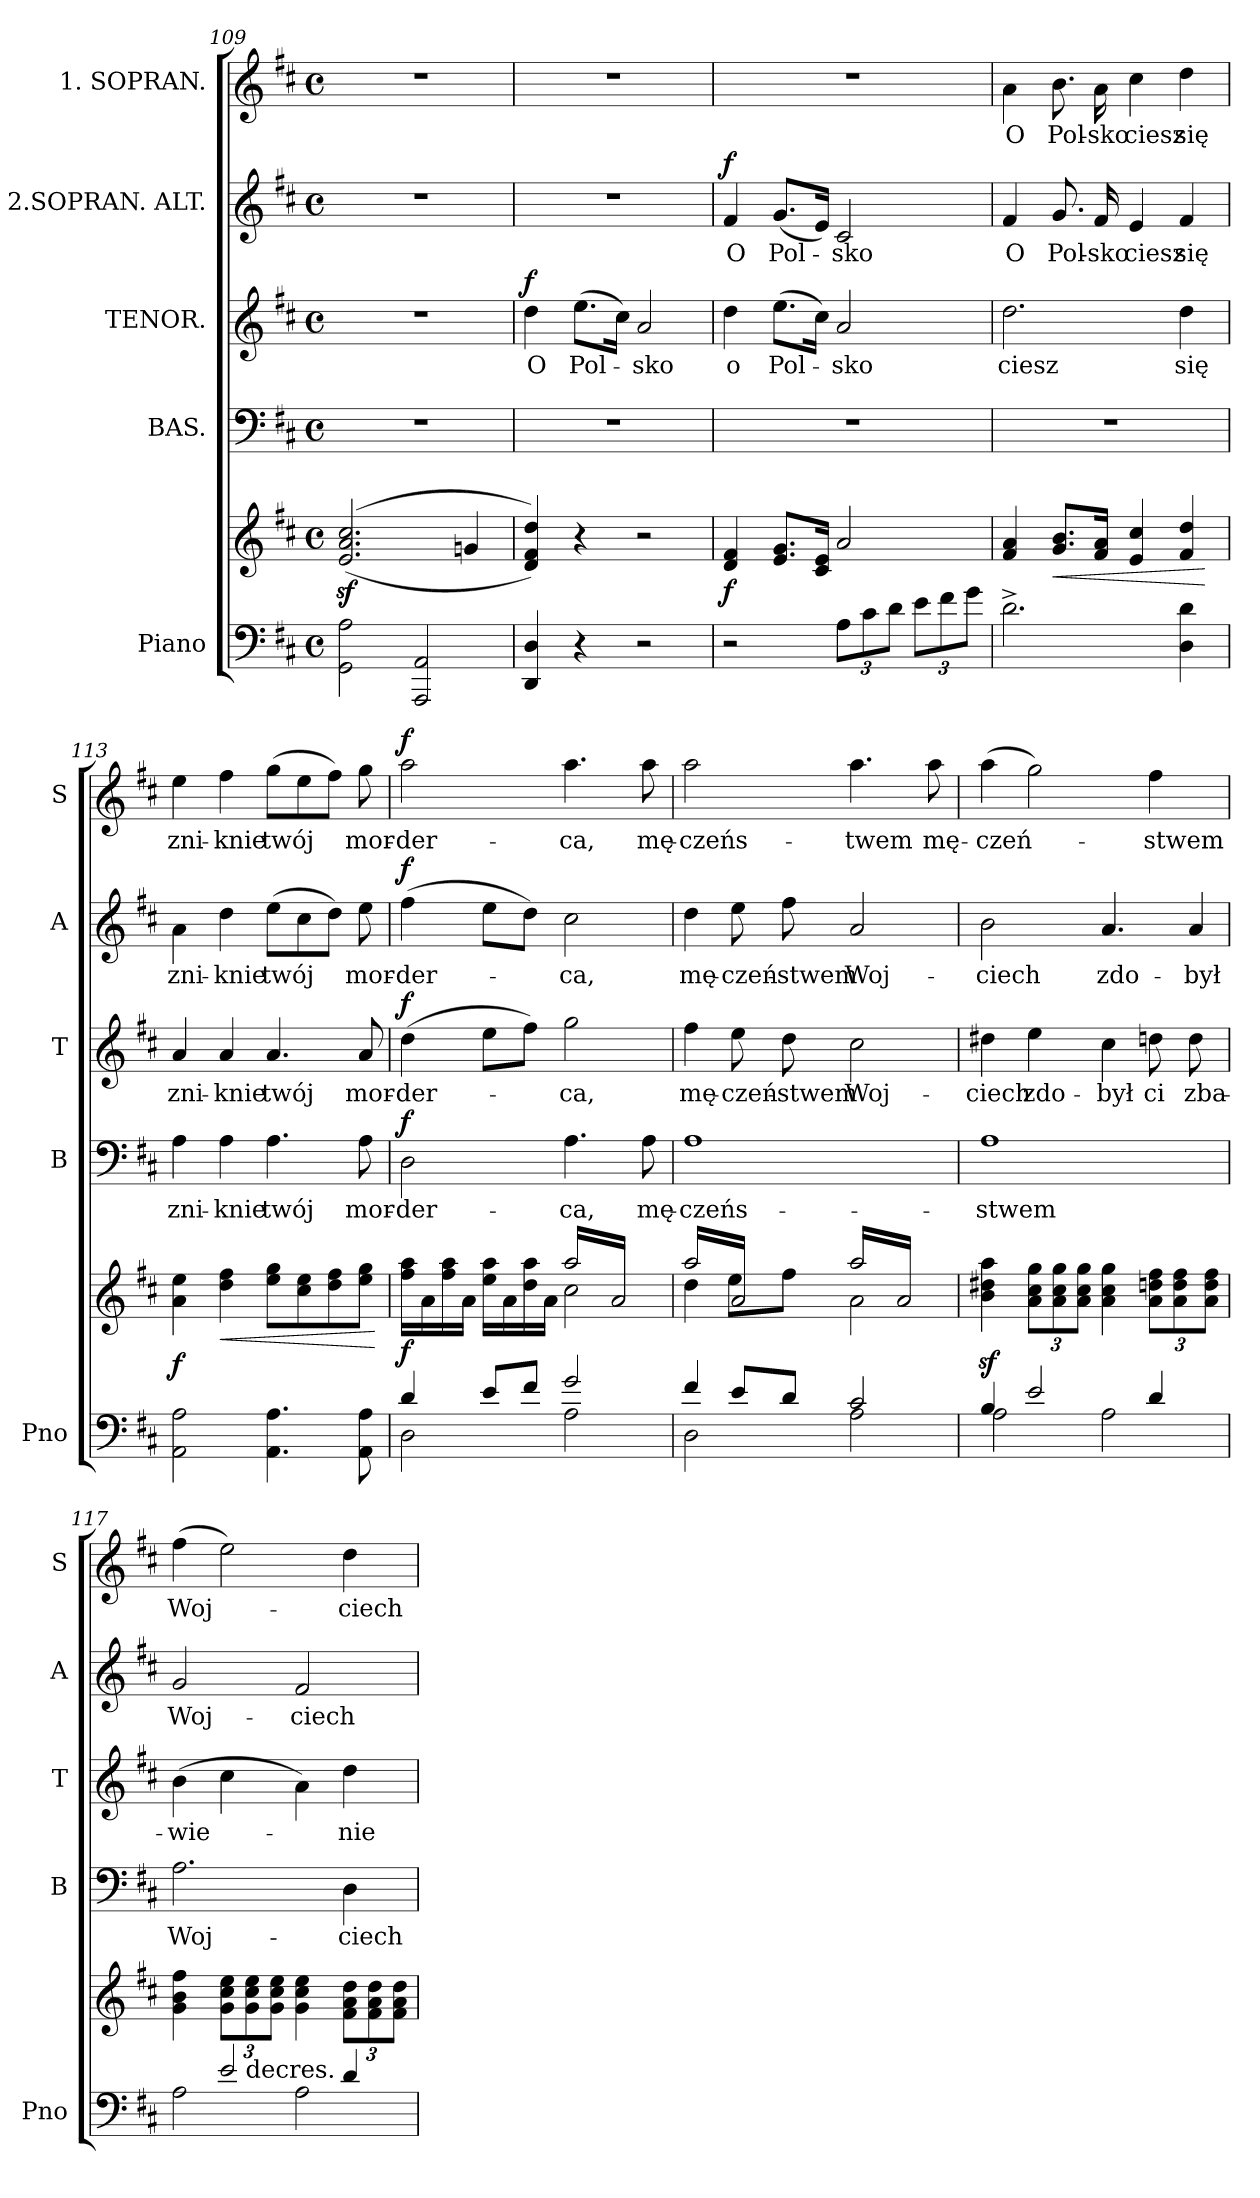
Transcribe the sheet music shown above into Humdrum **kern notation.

**kern	**kern	**dynam	**kern	**text	**dynam	**kern	**text	**dynam	**kern	**text	**dynam	**kern	**text	**dynam
*part5	*part5	*part5	*part4	*part4	*part4	*part3	*part3	*part3	*part2	*part2	*part2	*part1	*part1	*part1
*staff6	*staff5	*staff5/6	*staff4	*staff4	*staff4	*staff3	*staff3	*staff3	*staff2	*staff2	*staff2	*staff1	*staff1	*staff1
*I"Piano	*	*	*I"BAS.	*	*	*I"TENOR.	*	*	*I"2.SOPRAN. ALT.	*	*	*I"1. SOPRAN.	*	*
*I'Pno	*	*	*I'B	*	*	*I'T	*	*	*I'A	*	*	*I'S	*	*
*clefF4	*clefG2	*	*clefF4	*	*	*clefG2	*	*	*clefG2	*	*	*clefG2	*	*
*	*	*	*	*	*	*ITrd8c12	*	*	*	*	*	*	*	*
*k[f#c#]	*k[f#c#]	*	*k[f#c#]	*	*	*k[f#c#]	*	*	*k[f#c#]	*	*	*k[f#c#]	*	*
*M4/4	*M4/4	*	*M4/4	*	*	*M4/4	*	*	*M4/4	*	*	*M4/4	*	*
*met(c)	*met(c)	*	*met(c)	*	*	*met(c)	*	*	*met(c)	*	*	*met(c)	*	*
=109	=109	=109	=109	=109	=109	=109	=109	=109	=109	=109	=109	=109	=109	=109
2GG\ 2A\	(<(>2.ez/ 2.az/ 2.cc#z/	.	1r	.	.	1r	.	.	1r	.	.	1r	.	.
2AAA/ 2AA/	.	.	.	.	.	.	.	.	.	.	.	.	.	.
.	4gn/	.	.	.	.	.	.	.	.	.	.	.	.	.
=110	=110	=110	=110	=110	=110	=110	=110	=110	=110	=110	=110	=110	=110	=110
!	!	!	!	!	!	!	!	!LO:DY:a	!	!	!	!	!	!
4DD/ 4D/	4d/ 4f#/ 4dd/))	.	1r	.	.	4d\	O	f	1r	.	.	1r	.	.
4r	4r	.	.	.	.	(8.e\L	Pol-	.	.	.	.	.	.	.
.	.	.	.	.	.	16c#\Jk)	.	.	.	.	.	.	.	.
2r	2r	.	.	.	.	2A/	-sko	.	.	.	.	.	.	.
=111	=111	=111	=111	=111	=111	=111	=111	=111	=111	=111	=111	=111	=111	=111
!	!	!	!	!	!	!	!	!	!	!	!LO:DY:a	!	!	!
2r	4d/ 4f#/	f	1r	.	.	4d\	o	.	4f#/	O	f	1r	.	.
.	8.e/ 8.g/L	.	.	.	.	(8.e\L	Pol-	.	(8.g/L	Pol-	.	.	.	.
.	16c#/ 16e/Jk	.	.	.	.	16c#\Jk)	.	.	16e/Jk)	.	.	.	.	.
12A\L	2a/	.	.	.	.	2A/	-sko	.	2c#/	-sko	.	.	.	.
12c#\	.	.	.	.	.	.	.	.	.	.	.	.	.	.
12d\J	.	.	.	.	.	.	.	.	.	.	.	.	.	.
12e\L	.	.	.	.	.	.	.	.	.	.	.	.	.	.
12f#\	.	.	.	.	.	.	.	.	.	.	.	.	.	.
12g\J	.	.	.	.	.	.	.	.	.	.	.	.	.	.
=112	=112	=112	=112	=112	=112	=112	=112	=112	=112	=112	=112	=112	=112	=112
2.d^>\	4f#/ 4a/	.	1r	.	.	2.d\	ciesz	.	4f#/	O	.	4a\	O	.
!	!	!LO:HP:b	!	!	!	!	!	!	!	!	!	!	!	!
.	8.g/ 8.b/L	<	.	.	.	.	.	.	8.g/	Pol-	.	8.b\	Pol-	.
.	16f#/ 16a/Jk	.	.	.	.	.	.	.	16f#/	-sko	.	16a\	-sko	.
.	4e/ 4cc#/	.	.	.	.	.	.	.	4e/	ciesz	.	4cc#\	ciesz	.
4D\ 4d\	4f#/ 4dd/	.	.	.	.	4d\	się	.	4f#/	się	.	4dd\	się	.
.	.	[	.	.	.	.	.	.	.	.	.	.	.	.
=113	=113	=113	=113	=113	=113	=113	=113	=113	=113	=113	=113	=113	=113	=113
2AA\ 2A\	4a\ 4ee\	f	4A\	zni-	.	4A/	zni-	.	4a\	zni-	.	4ee\	zni-	.
!	!	!LO:HP:b	!	!	!	!	!	!	!	!	!	!	!	!
.	4dd\ 4ff#\	<	4A\	-knie	.	4A/	-knie	.	4dd\	-knie	.	4ff#\	-knie	.
4.AA\ 4.A\	8ee\ 8gg\L	.	4.A\	twój	.	4.A/	twój	.	(8ee\L	twój	.	(8gg\L	twój	.
.	8cc#\ 8ee\	.	.	.	.	.	.	.	8cc#\	.	.	8ee\	.	.
.	8dd\ 8ff#\	.	.	.	.	.	.	.	8dd\J)	.	.	8ff#\J)	.	.
8AA\ 8A\	8ee\ 8gg\J	.	8A\	mor-	.	8A/	mor-	.	8ee\	mor-	.	8gg\	mor-	.
.	.	[	.	.	.	.	.	.	.	.	.	.	.	.
=114	=114	=114	=114	=114	=114	=114	=114	=114	=114	=114	=114	=114	=114	=114
*^	*^	*	*	*	*	*	*	*	*	*	*	*	*	*
!	!	!	!	!	!	!	!LO:DY:a	!	!	!LO:DY:a	!	!	!LO:DY:a	!	!	!LO:DY:a
4d/	2D\	16ff#\ 16aa\LL	2ryy	f	2D\	-der-	f	(4d\	-der-	f	(4ff#\	-der-	f	2aa\	-der-	f
.	.	16a\	.	.	.	.	.	.	.	.	.	.	.	.	.	.
.	.	16ff#\ 16aa\	.	.	.	.	.	.	.	.	.	.	.	.	.	.
.	.	16a\JJ	.	.	.	.	.	.	.	.	.	.	.	.	.	.
8e/L	.	16ee\ 16aa\LL	.	.	.	.	.	8e\L	.	.	8ee\L	.	.	.	.	.
.	.	16a\	.	.	.	.	.	.	.	.	.	.	.	.	.	.
8f#/J	.	16dd\ 16aa\	.	.	.	.	.	8f#\J)	.	.	8dd\J)	.	.	.	.	.
.	.	16a\JJ	.	.	.	.	.	.	.	.	.	.	.	.	.	.
*	*	*tremolo	*	*	*	*	*	*	*	*	*	*	*	*	*	*
2g/	2A\	16aa/LL	2cc#\	.	4.A\	-ca,	.	2g\	-ca,	.	2cc#\	-ca,	.	4.aa\	-ca,	.
.	.	16a/	.	.	.	.	.	.	.	.	.	.	.	.	.	.
.	.	16aa/	.	.	.	.	.	.	.	.	.	.	.	.	.	.
.	.	16a/	.	.	.	.	.	.	.	.	.	.	.	.	.	.
.	.	16aa/	.	.	.	.	.	.	.	.	.	.	.	.	.	.
.	.	16a/	.	.	.	.	.	.	.	.	.	.	.	.	.	.
.	.	16aa/	.	.	8A\	mę-	.	.	.	.	.	.	.	8aa\	mę-	.
.	.	16a/JJ	.	.	.	.	.	.	.	.	.	.	.	.	.	.
=115	=115	=115	=115	=115	=115	=115	=115	=115	=115	=115	=115	=115	=115	=115	=115	=115
4f#/	2D\	16aa/LL	4dd\	.	1A	-czeńs-	.	4f#\	mę-	.	4dd\	mę-	.	2aa\	-czeńs-	.
.	.	16a/	.	.	.	.	.	.	.	.	.	.	.	.	.	.
.	.	16aa/	.	.	.	.	.	.	.	.	.	.	.	.	.	.
.	.	16a/	.	.	.	.	.	.	.	.	.	.	.	.	.	.
8e/L	.	16aa/	8ee\L	.	.	.	.	8e\	-czeń-	.	8ee\	-czeń-	.	.	.	.
.	.	16a/	.	.	.	.	.	.	.	.	.	.	.	.	.	.
8d/J	.	16aa/	8ff#\J	.	.	.	.	8d\	-stwem	.	8ff#\	-stwem	.	.	.	.
.	.	16a/JJ	.	.	.	.	.	.	.	.	.	.	.	.	.	.
2c#/	2A\	16aa/LL	2a\	.	.	.	.	2c#\	Woj-	.	2a/	Woj-	.	4.aa\	-twem	.
.	.	16a/	.	.	.	.	.	.	.	.	.	.	.	.	.	.
.	.	16aa/	.	.	.	.	.	.	.	.	.	.	.	.	.	.
.	.	16a/	.	.	.	.	.	.	.	.	.	.	.	.	.	.
.	.	16aa/	.	.	.	.	.	.	.	.	.	.	.	.	.	.
.	.	16a/	.	.	.	.	.	.	.	.	.	.	.	.	.	.
.	.	16aa/	.	.	.	.	.	.	.	.	.	.	.	8aa\	mę-	.
.	.	16a/JJ	.	.	.	.	.	.	.	.	.	.	.	.	.	.
*	*	*Xtremolo	*	*	*	*	*	*	*	*	*	*	*	*	*	*
*	*	*v	*v	*	*	*	*	*	*	*	*	*	*	*	*	*
=116	=116	=116	=116	=116	=116	=116	=116	=116	=116	=116	=116	=116	=116	=116	=116
4B/	2A\	4bz\ 4dd#Xz\ 4aaz\	.	1A	-stwem	.	4d#X\	-ciech	.	2b\	-ciech	.	(4aa\	-czeń-	.
.	.	.	.	.	.	.	.	.	.	.	.	.	.	.	.
.	.	.	.	.	.	.	.	.	.	.	.	.	.	.	.
.	.	.	.	.	.	.	.	.	.	.	.	.	.	.	.
2e/	.	12a\ 12cc#\ 12gg\L	.	.	.	.	4e\	zdo-	.	.	.	.	2gg\)	.	.
.	.	12a\ 12cc#\ 12gg\	.	.	.	.	.	.	.	.	.	.	.	.	.
.	.	12a\ 12cc#\ 12gg\J	.	.	.	.	.	.	.	.	.	.	.	.	.
.	2A\	4a\ 4cc#\ 4gg\	.	.	.	.	4c#\	-był	.	4.a/	zdo-	.	.	.	.
4d/	.	12a\ 12ddn\ 12ff#\L	.	.	.	.	8dn\	ci	.	.	.	.	4ff#\	-stwem	.
.	.	12a\ 12dd\ 12ff#\	.	.	.	.	.	.	.	.	.	.	.	.	.
!	!	!	!	!	!	!	!	!	!	!LO:N:vis=4	!	!	!	!	!
.	.	.	.	.	.	.	8d\	zba-	.	8a/	-był	.	.	.	.
.	.	12a\ 12dd\ 12ff#\J	.	.	.	.	.	.	.	.	.	.	.	.	.
=117	=117	=117	=117	=117	=117	=117	=117	=117	=117	=117	=117	=117	=117	=117	=117
4ryy	2A\	4g\ 4b\ 4ff#\	.	2.A\	Woj-	.	(4B\	-wie-	.	2g/	Woj-	.	(4ff#\	Woj-	.
2e/	.	12g\ 12cc#\ 12ee\L	.	.	.	.	4c#\	.	.	.	.	.	2ee\)	.	.
!	!	!LO:TX:b:t=decres.	!	!	!	!	!	!	!	!	!	!	!	!	!
.	.	12g\ 12cc#\ 12ee\	.	.	.	.	.	.	.	.	.	.	.	.	.
.	.	12g\ 12cc#\ 12ee\J	.	.	.	.	.	.	.	.	.	.	.	.	.
.	2A\	4g\ 4cc#\ 4ee\	.	.	.	.	4A\)	.	.	2f#/	-ciech	.	.	.	.
4d/	.	12f#\ 12a\ 12dd\L	.	4D\	-ciech	.	4d\	-nie	.	.	.	.	4dd\	-ciech	.
.	.	12f#\ 12a\ 12dd\	.	.	.	.	.	.	.	.	.	.	.	.	.
.	.	12f#\ 12a\ 12dd\J	.	.	.	.	.	.	.	.	.	.	.	.	.
*v	*v	*	*	*	*	*	*	*	*	*	*	*	*	*	*
=	=	=	=	=	=	=	=	=	=	=	=	=	=	=
*-	*-	*-	*-	*-	*-	*-	*-	*-	*-	*-	*-	*-	*-	*-
